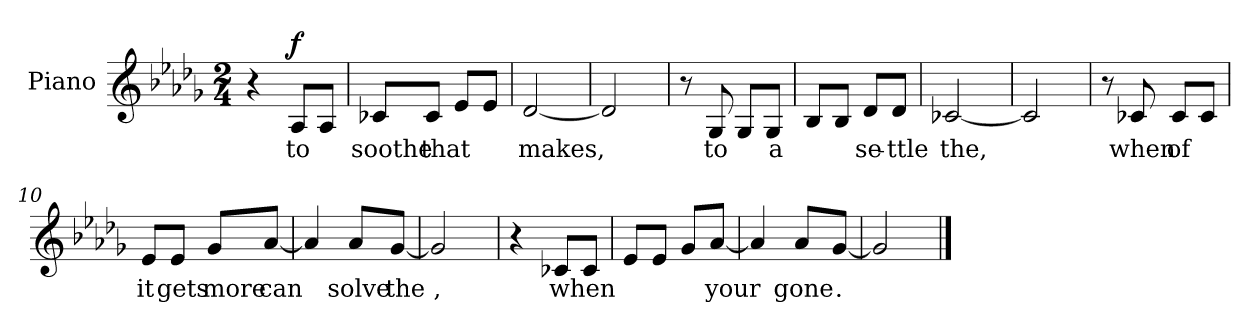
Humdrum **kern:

**kern	**text	**dynam
*part1	*part1	*part1
*staff1	*staff1	*staff1
*I"Piano	*	*
*I'Pno.	*	*
*clefG2	*	*
*k[b-e-a-d-g-]	*	*
*M2/4	*	*
=1	=1	=1
4r	.	.
!	!	!LO:DY:b
8A-/L	to	f
8A-/J	--	.
=2	=2	=2
8c-X/L	soothe	.
8c-/J	that	.
8e-/L	--	.
8e-/J	--	.
=3	=3	=3
[2d-/	makes,	.
=4	=4	=4
2d-/]	.	.
=5	=5	=5
8r	.	.
8G-/	to	.
8G-/L	--	.
8G-/J	a	.
=6	=6	=6
8B-/L	--	.
8B-/J	--	.
8d-/L	se-	.
8d-/J	-ttle	.
=7	=7	=7
[2c-X/	the,	.
=8	=8	=8
2c-/]	.	.
=9	=9	=9
8r	.	.
8c-X/	when	.
8c-/L	of	.
8c-/J	--	.
=10	=10	=10
8e-/L	it	.
8e-/J	gets	.
8g-/L	more	.
[8a-/J	can	.
=11	=11	=11
4a-/]	.	.
8a-/L	solve	.
[8g-/J	the	.
=12	=12	=12
2g-/]	-,	.
=13	=13	=13
4r	.	.
8c-X/L	when	.
8c-/J	--	.
=14	=14	=14
8e-/L	--	.
8e-/J	--	.
8g-/L	--	.
[8a-/J	your	.
=15	=15	=15
4a-/]	.	.
8a-/L	gone	.
[8g-/J	-.	.
=16	=16	=16
2g-/]	.	.
==	==	==
*-	*-	*-
